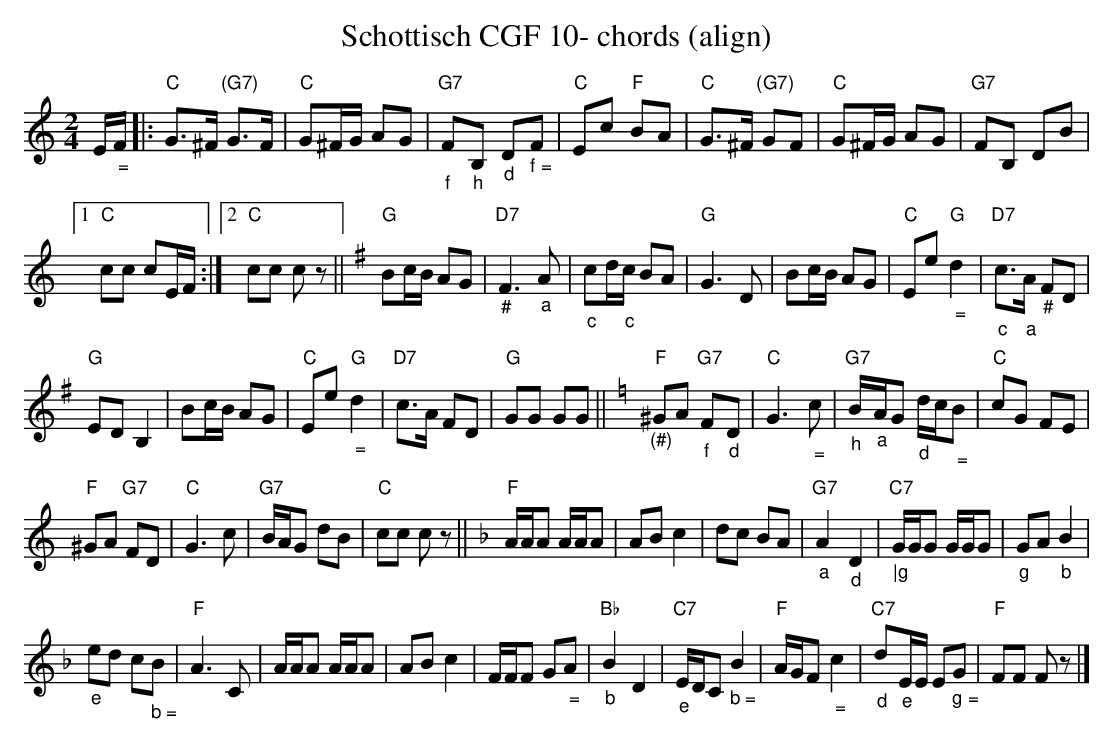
X:1
T:Schottisch CGF 10- chords (align)
M:2/4
L:1/16
K:Cmaj%%MIDI gchordon
E"_ ="F |: "C"G3^F "(G7)"G3F | "C"G2^FG A2G2 | "G7""_f"F2"_h"B,2 "_d"D2"_ f ="F2 | "C"E2c2 "F"B2A2 | "C"G3^F "(G7)"G2F2 | "C"G2^FG A2G2 | \
"G7"F2B,2 D2B2 |1
 "C"c2c2 c2EF :|2 "C"c2c2 c2z2 || [K:Gmaj] "G"B2cB A2G2 | "D7""_#"F6"_a"A2 | "_c"c2d"_c"c B2A2 | "G"G6D2 | B2cB A2G2 | \
"C"E2e2 "G""_ ="d4 | "D7""_c"c3"_a"A "_#"F2D2 |
 "G"E2D2B,4 | B2cB A2G2 | "C"E2e2 "G""_ ="d4 | "D7"c3A F2D2 | "G"G2G2 G2G2 || [K:Cmaj] "F""_(#)"^G2A2 "G7""_f"F2"_d"D2 | \
"C"G6"_ ="c2 | "G7""_h"B"_a"AG2 "_d"dc"_ ="B2 | "C"c2G2 F2E2 |
 "F"^G2A2 "G7"F2D2 | "C"G6c2 | "G7"BAG2 d2B2 | "C"c2c2 c2z2 || [K:Fmaj] "F"AAA2 AAA2 | \
A2B2c4 | d2c2 B2A2 | "G7""_a"A4"_d"D4 | "C7""_|g"GGG2 GGG2 | "_g"G2A2"_b"B4 |
 "_e"e2d2 c2"_ b ="B2 | "F"A6C2 | AAA2 AAA2 | \
A2B2c4 | FFF2 G2"_ ="A2 | "Bb""_b"B4D4 | "C7""_e"EDC2"_ b ="B4 | "F"AGF2"_ ="c4 | "C7""_d"d2"_e"EE E2"_ g ="G2 | "F"F2F2 F2z2 |]
